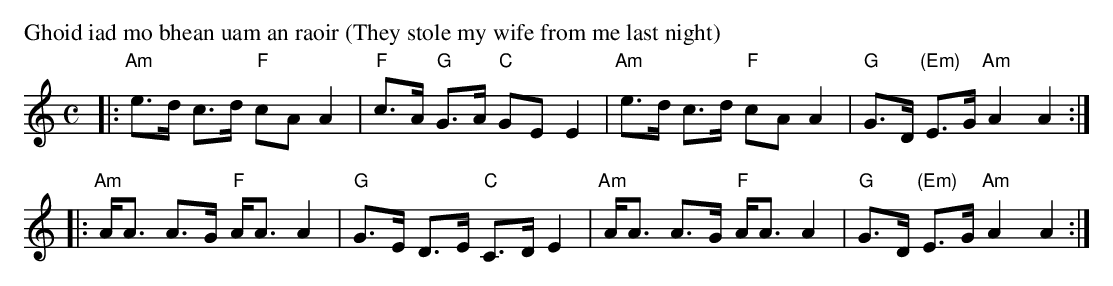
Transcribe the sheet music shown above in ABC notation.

X:1
P: Ghoid iad mo bhean uam an raoir (They stole my wife from me last night)
M: C
L: 1/8
K: Am
|:"Am"e>d c>d "F"cA  A2 | "F"c>A    "G"G>A  "C"GE  E2 \
| "Am"e>d c>d "F"cA  A2 | "G"G>D "(Em)"E>G "Am"A2  A2 :|
|:"Am"A<A A>G "F"A<A A2 | "G"G>E       D>E  "C"C>D E2 \
| "Am"A<A A>G "F"A<A A2 | "G"G>D "(Em)"E>G "Am"A2  A2 :|
